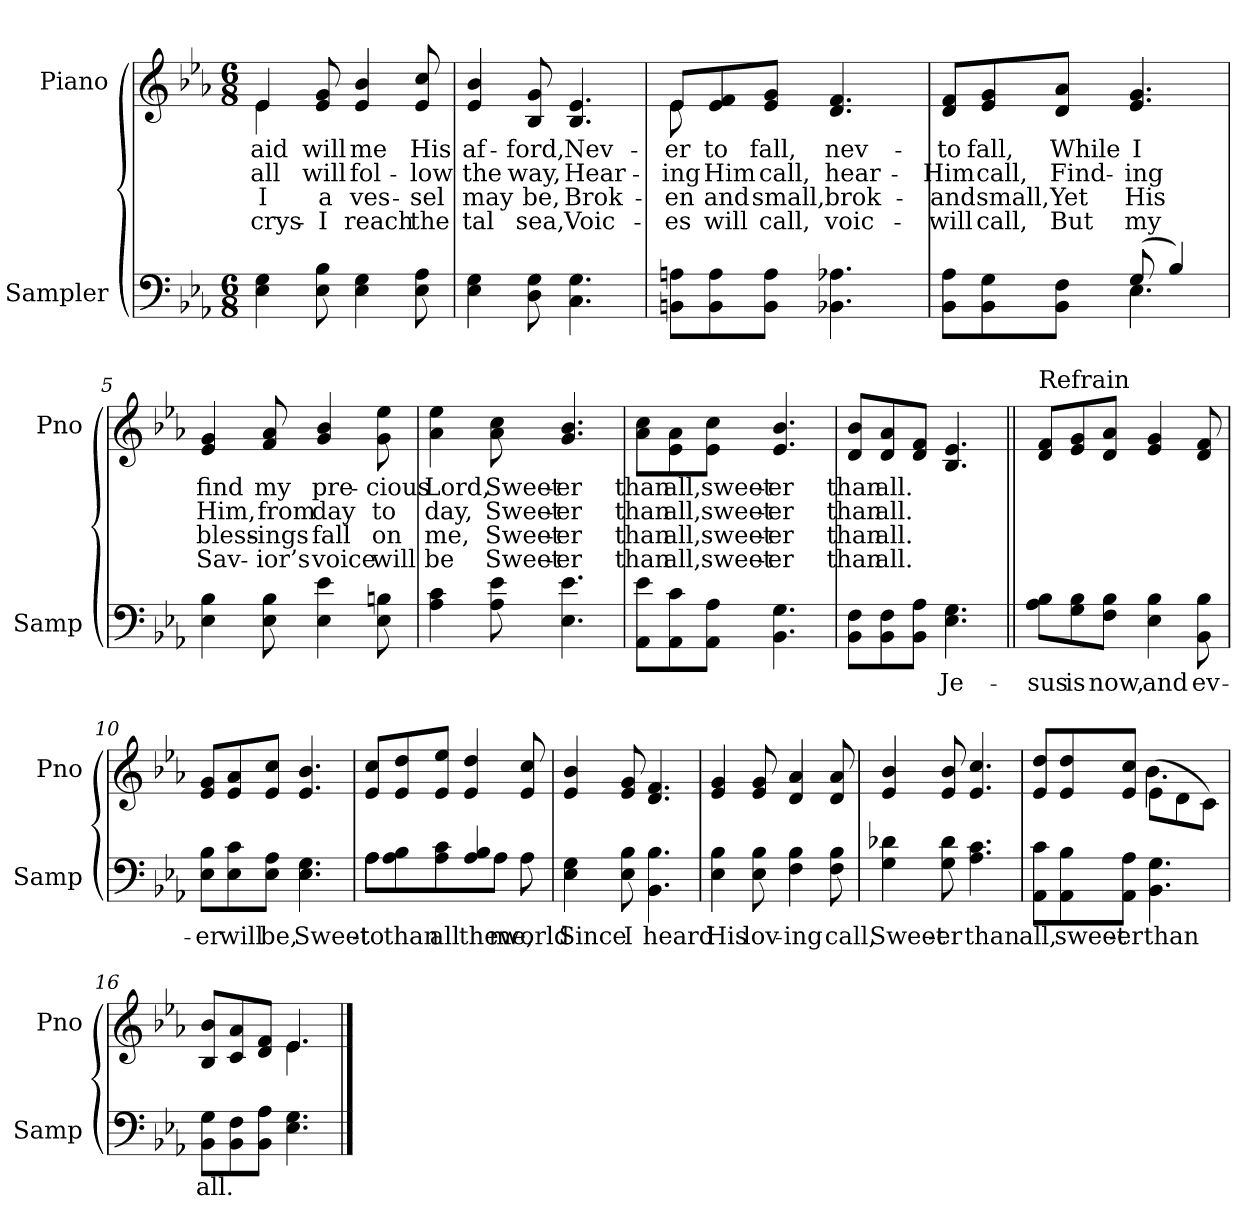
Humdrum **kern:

**kern	**text	**kern	**text	**text	**text	**text
*part2	*part2	*part1	*part1	*part1	*part1	*part1
*staff2	*staff2	*staff1	*staff1	*staff1	*staff1	*staff1
*I"Sampler	*	*I"Piano	*	*	*	*
*I'Samp	*	*I'Pno	*	*	*	*
*clefF4	*	*clefG2	*	*	*	*
*k[b-e-a-]	*	*k[b-e-a-]	*	*	*	*
*E-:	*	*E-:	*	*	*	*
*M6/8	*	*M6/8	*	*	*	*
=1	=1	=1	=1	=1	=1	=1
*	*	*^	*	*	*	*
4E- 4G	.	4e-/	4e-	aid	all	I	crys-
8E- 8B-	.	8e- 8g	2ryy	will	will	a	I
4E- 4G	.	4e- 4b-	.	me	fol-	ves-	reach
8E- 8A-	.	8e- 8cc	.	His	-low	-sel	the
*	*	*v	*v	*	*	*	*
=2	=2	=2	=2	=2	=2	=2
4E- 4G	.	4e- 4b-	af-	the	may	-tal
8D 8G	.	8B- 8g	-ford,	way,	be,	sea,
4.C 4.G	.	4.B- 4.e-	Nev-	Hear-	Brok-	Voic-
=3	=3	=3	=3	=3	=3	=3
*	*	*^	*	*	*	*
8BBn\ 8An\L	.	8e-/L	8e-	-er	-ing	-en	-es
8BB\ 8A\	.	8e-/ 8f/	2ryy	to	Him	and	will
8BB\ 8A\J	.	8e-/ 8g/J	.	fall,	call,	small,	call,
4.BB-X 4.A-X	.	4.d 4.f	.	nev-	hear-	brok-	voic-
.	.	.	8ryy	.	.	.	.
*	*	*v	*v	*	*	*	*
=4	=4	=4	=4	=4	=4	=4
*^	*	*	*	*	*	*
8BB-\ 8A-\L	4.ryy	.	8d/ 8f/L	to	Him	and	will
8BB-\ 8G\	.	.	8e-/ 8g/	fall,	call,	small,	call,
8BB-\ 8F\J	.	.	8d/ 8a-/J	While	Find-	Yet	But
(8G/	4.E-	.	4.e- 4.g	I	-ing	His	my
4B-/)	.	.	.	.	.	.	.
*v	*v	*	*	*	*	*	*
=5	=5	=5	=5	=5	=5	=5
4E- 4B-	.	4e- 4g	find	Him,	bless-	Sav-
8E- 8B-	.	8f 8a-	my	from	-ings	-ior’s
4E- 4e-	.	4g 4b-	pre-	day	fall	voice
8E- 8Bn	.	8g 8ee-	-cious	to	on	will
=6	=6	=6	=6	=6	=6	=6
4A- 4c	.	4a- 4ee-	Lord,	day,	me,	be
8A- 8e-	.	8a- 8cc	Sweet-	Sweet-	Sweet-	Sweet-
4.E- 4.e-	.	4.g 4.b-	-er	-er	-er	-er
=7	=7	=7	=7	=7	=7	=7
8AA-\ 8e-\L	.	8a-\ 8cc\L	than	than	than	than
8AA-\ 8c\	.	8e-\ 8a-\	all,	all,	all,	all,
8AA-\ 8A-\J	.	8e-\ 8cc\J	sweet-	sweet-	sweet-	sweet-
4.BB- 4.G	.	4.e- 4.b-	-er	-er	-er	-er
=8	=8	=8	=8	=8	=8	=8
8BB-\ 8F\L	.	8d/ 8b-/L	than	than	than	than
8BB-\ 8F\	.	8d/ 8a-/	all.	all.	all.	all.
8BB-\ 8A-\J	.	8d/ 8f/J	.	.	.	.
4.E- 4.G	Je-	4.B- 4.e-	.	.	.	.
=9||	=9||	=9||	=9||	=9||	=9||	=9||
!	!	!LO:TX:t=Refrain	!	!	!	!
8A-\ 8B-\L	-sus	8d/ 8f/L	.	.	.	.
8G\ 8B-\	is	8e-/ 8g/	.	.	.	.
8F\ 8B-\J	now,	8d/ 8a-/J	.	.	.	.
4E- 4B-	and	4e- 4g	.	.	.	.
8BB- 8B-	ev-	8d 8f	.	.	.	.
=10	=10	=10	=10	=10	=10	=10
8E-\ 8B-\L	-er	8e-/ 8g/L	.	.	.	.
8E-\ 8c\	will	8e-/ 8a-/	.	.	.	.
8E-\ 8A-\J	be,	8e-/ 8cc/J	.	.	.	.
4.E- 4.G	Sweet-	4.e- 4.b-	.	.	.	.
=11	=11	=11	=11	=11	=11	=11
*^	*	*	*	*	*	*
8A-\L	8A-\L	to	8e-/ 8cc/L	.	.	.	.
8A-\ 8B-\	4.ryy	than	8e-/ 8dd/	.	.	.	.
8A-\ 8c\J	.	all	8e-/ 8ee-/J	.	.	.	.
4A- 4B-	.	the	4e- 4dd	.	.	.	.
.	8A-\J	me,	.	.	.	.	.
8A-\	8ryy	world	8e- 8cc	.	.	.	.
*v	*v	*	*	*	*	*	*
=12	=12	=12	=12	=12	=12	=12
4E- 4G	Since	4e- 4b-	.	.	.	.
8E- 8B-	I	8e- 8g	.	.	.	.
4.BB- 4.B-	heard	4.d 4.f	.	.	.	.
=13	=13	=13	=13	=13	=13	=13
4E- 4B-	His	4e- 4g	.	.	.	.
8E- 8B-	lov-	8e- 8g	.	.	.	.
4F 4B-	-ing	4d 4a-	.	.	.	.
8F 8B-	call,	8d 8a-	.	.	.	.
=14	=14	=14	=14	=14	=14	=14
4G 4d-X	Sweet-	4e- 4b-	.	.	.	.
8G 8d-	-er	8e- 8b-	.	.	.	.
4.A- 4.c	than	4.e- 4.cc	.	.	.	.
=15	=15	=15	=15	=15	=15	=15
*	*	*^	*	*	*	*
8AA-\ 8c\L	all,	8e-/ 8dd/L	4.ryy	.	.	.	.
8AA-\ 8B-\	sweet-	8e-/ 8dd/	.	.	.	.	.
8AA-\ 8A-\J	-er	8e-/ 8cc/J	.	.	.	.	.
4.BB- 4.G	than	(8e-\L	4.b-	.	.	.	.
.	.	8d\	.	.	.	.	.
.	.	8c\J)	.	.	.	.	.
=16	=16	=16	=16	=16	=16	=16	=16
8BB-\ 8G\L	all.	8B-/ 8b-/L	4.ryy	.	.	.	.
8BB-\ 8F\	.	8c/ 8a-/	.	.	.	.	.
8BB-\ 8A-\J	.	8d/ 8f/J	.	.	.	.	.
4.E- 4.G	.	4.e-/	4.e-	.	.	.	.
*	*	*v	*v	*	*	*	*
==	==	==	==	==	==	==
*-	*-	*-	*-	*-	*-	*-
